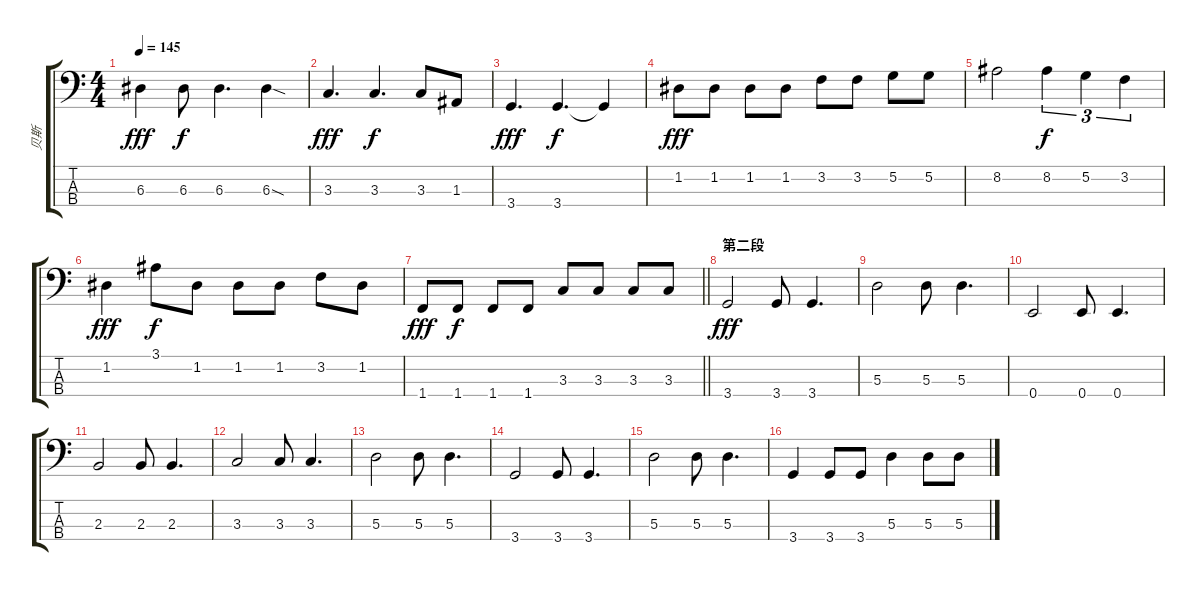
\track ("贝斯" "贝斯") {instrument electricbassfinger}
\staff {score tabs}
\tuning (G2 D2 A1 E1) {hide}
\ts (4 4)
\tempo 145
\clef f4
\ks c
6.3.4{dy fff} 6.3.8{dy f} 6.3.4{d} 6.3{sod}.4 |
3.3.4{d dy fff} 3.3.4{d dy f} 3.3.8 1.3.8 |
3.4.4{d dy fff} 3.4.4{d dy f} 3.4{t}.4 |
1.2.8{dy fff} 1.2.8 1.2.8 1.2.8 3.2.8 3.2.8 5.2.8 5.2.8 |
8.2.2 8.2.4{tu (3 2) dy f} 5.2.4{tu (3 2)} 3.2.4{tu (3 2)} |
1.2.4{dy fff} 3.1.8{dy f} 1.2.8 1.2.8 1.2.8 3.2.8 1.2.8 |
\barLineRight lightlight
1.4.8{dy fff} 1.4.8{dy f} 1.4.8 1.4.8 3.3.8 3.3.8 3.3.8 3.3.8 |
\section ("" "第二段")
3.4.2{dy fff} 3.4.8 3.4.4{d} |
5.3.2 5.3.8 5.3.4{d} |
0.4.2 0.4.8 0.4.4{d} |
2.3.2 2.3.8 2.3.4{d} |
3.3.2 3.3.8 3.3.4{d} |
5.3.2 5.3.8 5.3.4{d} |
3.4.2 3.4.8 3.4.4{d} |
5.3.2 5.3.8 5.3.4{d} |
3.4.4 3.4.8 3.4.8 5.3.4 5.3.8 5.3.8
